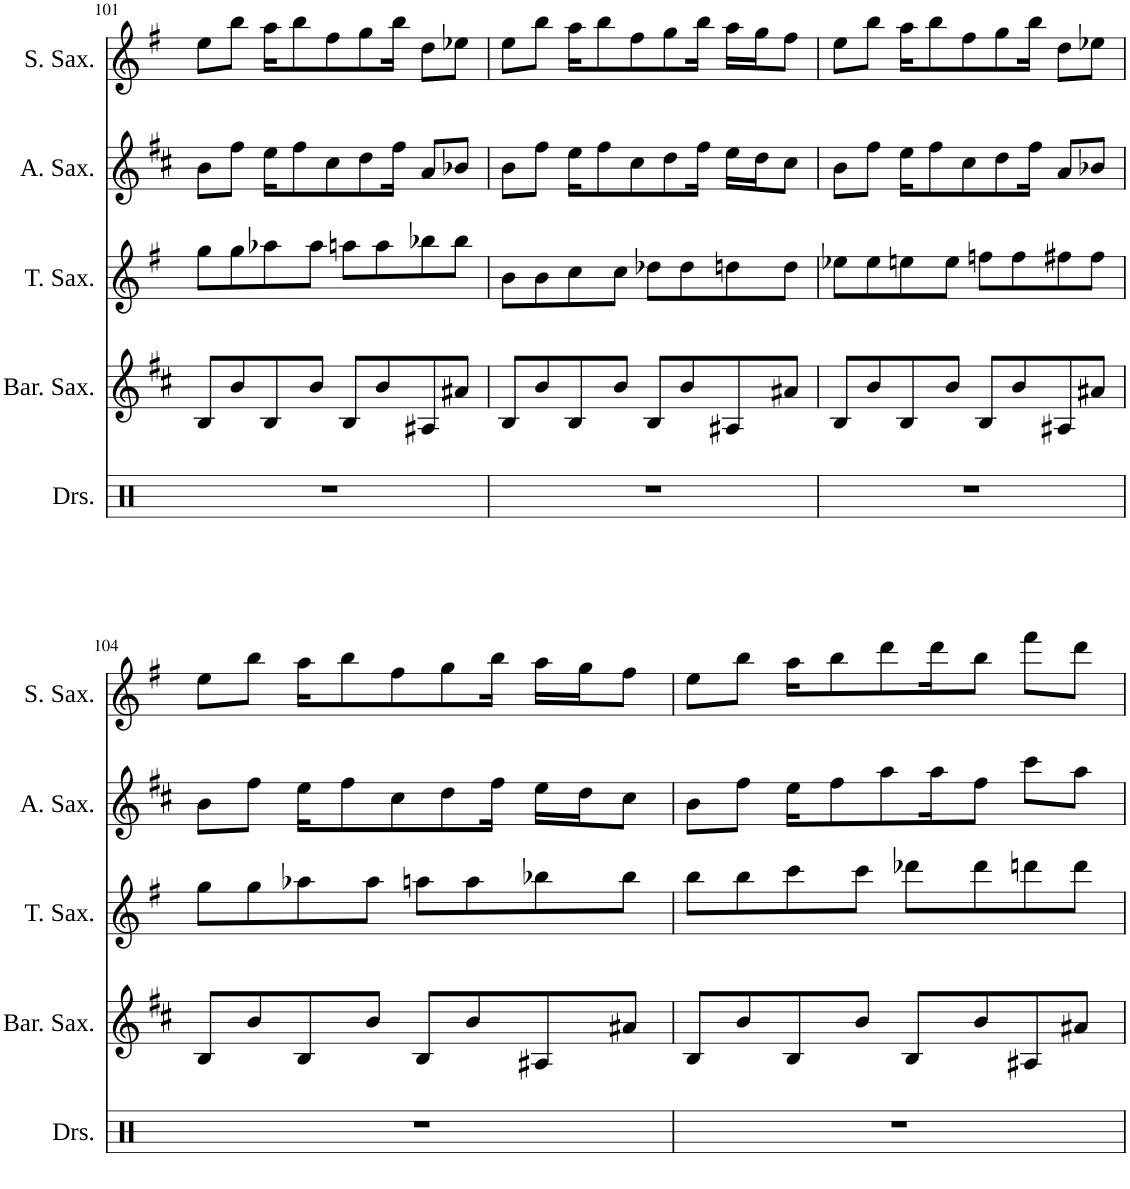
**kern	**kern	**kern	**kern	**kern
*part5	*part4	*part3	*part2	*part1
*staff5	*staff4	*staff3	*staff2	*staff1
*I"Drumset	*I"Baritone Saxophone	*I"Tenor Saxophone	*I"Alto Saxophone	*I"Soprano Saxophone
*I'Drs.	*I'Bar. Sax.	*I'T. Sax.	*I'A. Sax.	*I'S. Sax.
!!LO:PB:g=z
*clefX	*clefG2	*clefG2	*clefG2	*clefG2
*	*Trd12c21	*Trd8c14	*Trd5c9	*Trd1c2
*k[]	*k[f#c#]	*k[f#]	*k[f#c#]	*k[f#]
*M4/4	*M4/4	*M4/4	*M4/4	*M4/4
=101	=101	=101	=101	=101
1r	8B/L	8gg\L	8b\L	8ee\L
.	8b/	8gg\	8ff#\J	8bb\J
.	8B/	8aa-X\	16ee\KL	16aa\KL
.	.	.	8ff#\	8bb\
.	8b/J	8aa-\J	.	.
.	.	.	8cc#\	8ff#\
.	8B/L	8aan\L	.	.
.	.	.	8dd\	8gg\
.	8b/	8aa\	.	.
.	.	.	16ff#\Jk	16bb\Jk
.	8A#X/	8bb-X\	8a/L	8dd\L
.	8a#X/J	8bb-\J	8b-X/J	8ee-X\J
=102	=102	=102	=102	=102
1r	8B/L	8b\L	8b\L	8ee\L
.	8b/	8b\	8ff#\J	8bb\J
.	8B/	8cc\	16ee\KL	16aa\KL
.	.	.	8ff#\	8bb\
.	8b/J	8cc\J	.	.
.	.	.	8cc#\	8ff#\
.	8B/L	8dd-X\L	.	.
.	.	.	8dd\	8gg\
.	8b/	8dd-\	.	.
.	.	.	16ff#\Jk	16bb\Jk
.	8A#X/	8ddn\	16ee\LL	16aa\LL
.	.	.	16dd\J	16gg\J
.	8a#X/J	8dd\J	8cc#\J	8ff#\J
=103	=103	=103	=103	=103
1r	8B/L	8ee-X\L	8b\L	8ee\L
.	8b/	8ee-\	8ff#\J	8bb\J
.	8B/	8een\	16ee\KL	16aa\KL
.	.	.	8ff#\	8bb\
.	8b/J	8ee\J	.	.
.	.	.	8cc#\	8ff#\
.	8B/L	8ffn\L	.	.
.	.	.	8dd\	8gg\
.	8b/	8ff\	.	.
.	.	.	16ff#\Jk	16bb\Jk
.	8A#X/	8ff#X\	8a/L	8dd\L
.	8a#X/J	8ff#\J	8b-X/J	8ee-X\J
!!LO:LB:g=z
=104	=104	=104	=104	=104
1r	8B/L	8gg\L	8b\L	8ee\L
.	8b/	8gg\	8ff#\J	8bb\J
.	8B/	8aa-X\	16ee\KL	16aa\KL
.	.	.	8ff#\	8bb\
.	8b/J	8aa-\J	.	.
.	.	.	8cc#\	8ff#\
.	8B/L	8aan\L	.	.
.	.	.	8dd\	8gg\
.	8b/	8aa\	.	.
.	.	.	16ff#\Jk	16bb\Jk
.	8A#X/	8bb-X\	16ee\LL	16aa\LL
.	.	.	16dd\J	16gg\J
.	8a#X/J	8bb-\J	8cc#\J	8ff#\J
=105	=105	=105	=105	=105
1r	8B/L	8bb\L	8b\L	8ee\L
.	8b/	8bb\	8ff#\J	8bb\J
.	8B/	8ccc\	16ee\KL	16aa\KL
.	.	.	8ff#\	8bb\
.	8b/J	8ccc\J	.	.
.	.	.	8aa\	8ddd\
.	8B/L	8ddd-X\L	.	.
.	.	.	16aa\K	16ddd\K
.	8b/	8ddd-\	8ff#\J	8bb\J
.	8A#X/	8dddn\	8ccc#\L	8fff#\L
.	8a#X/J	8ddd\J	8aa\J	8ddd\J
=	=	=	=	=
*-	*-	*-	*-	*-
